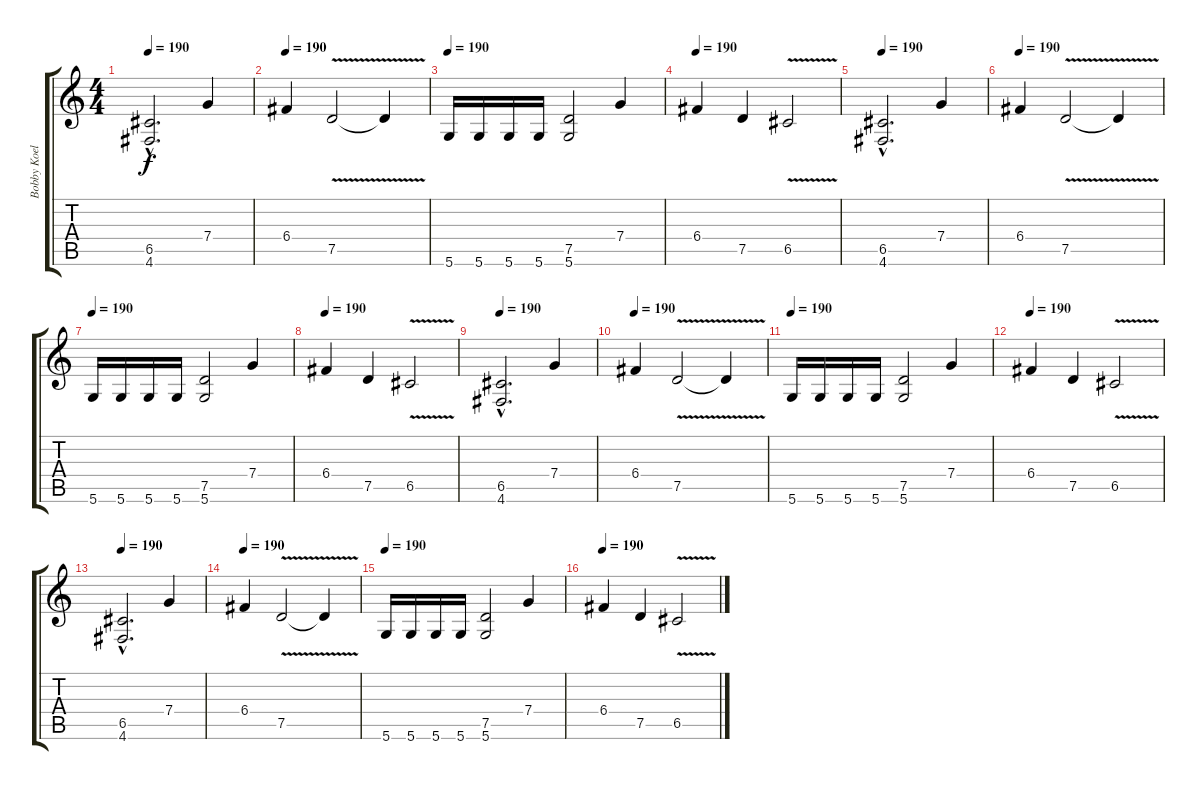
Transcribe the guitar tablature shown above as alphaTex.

\track ("Bobby Koelble" "Bobby Koel") {instrument overdrivenguitar}
\staff {score tabs}
\tuning (D4 A3 F3 C3 G2 D2) {hide}
\ts (4 4)
\tempo 190
\clef g2
\ks c
(6.5{hac} 4.6{hac}).2{d dy f} 7.4.4 |
\tempo 190
6.4.4 7.5{v}.2 7.5{t}.4 |
\tempo 190
5.6.16 5.6.16 5.6.16 5.6.16 (7.5 5.6).2 7.4.4 |
\tempo 190
6.4.4 7.5.4 6.5{v}.2 |
\tempo 190
(6.5{hac} 4.6{hac}).2{d} 7.4.4 |
\tempo 190
6.4.4 7.5{v}.2 7.5{t}.4 |
\tempo 190
5.6.16 5.6.16 5.6.16 5.6.16 (7.5 5.6).2 7.4.4 |
\tempo 190
6.4.4 7.5.4 6.5{v}.2 |
\tempo 190
(6.5{hac} 4.6{hac}).2{d} 7.4.4 |
\tempo 190
6.4.4 7.5{v}.2 7.5{t}.4 |
\tempo 190
5.6.16 5.6.16 5.6.16 5.6.16 (7.5 5.6).2 7.4.4 |
\tempo 190
6.4.4 7.5.4 6.5{v}.2 |
\tempo 190
(6.5{hac} 4.6{hac}).2{d} 7.4.4 |
\tempo 190
6.4.4 7.5{v}.2 7.5{t}.4 |
\tempo 190
5.6.16 5.6.16 5.6.16 5.6.16 (7.5 5.6).2 7.4.4 |
\tempo 190
6.4.4 7.5.4 6.5{v}.2
